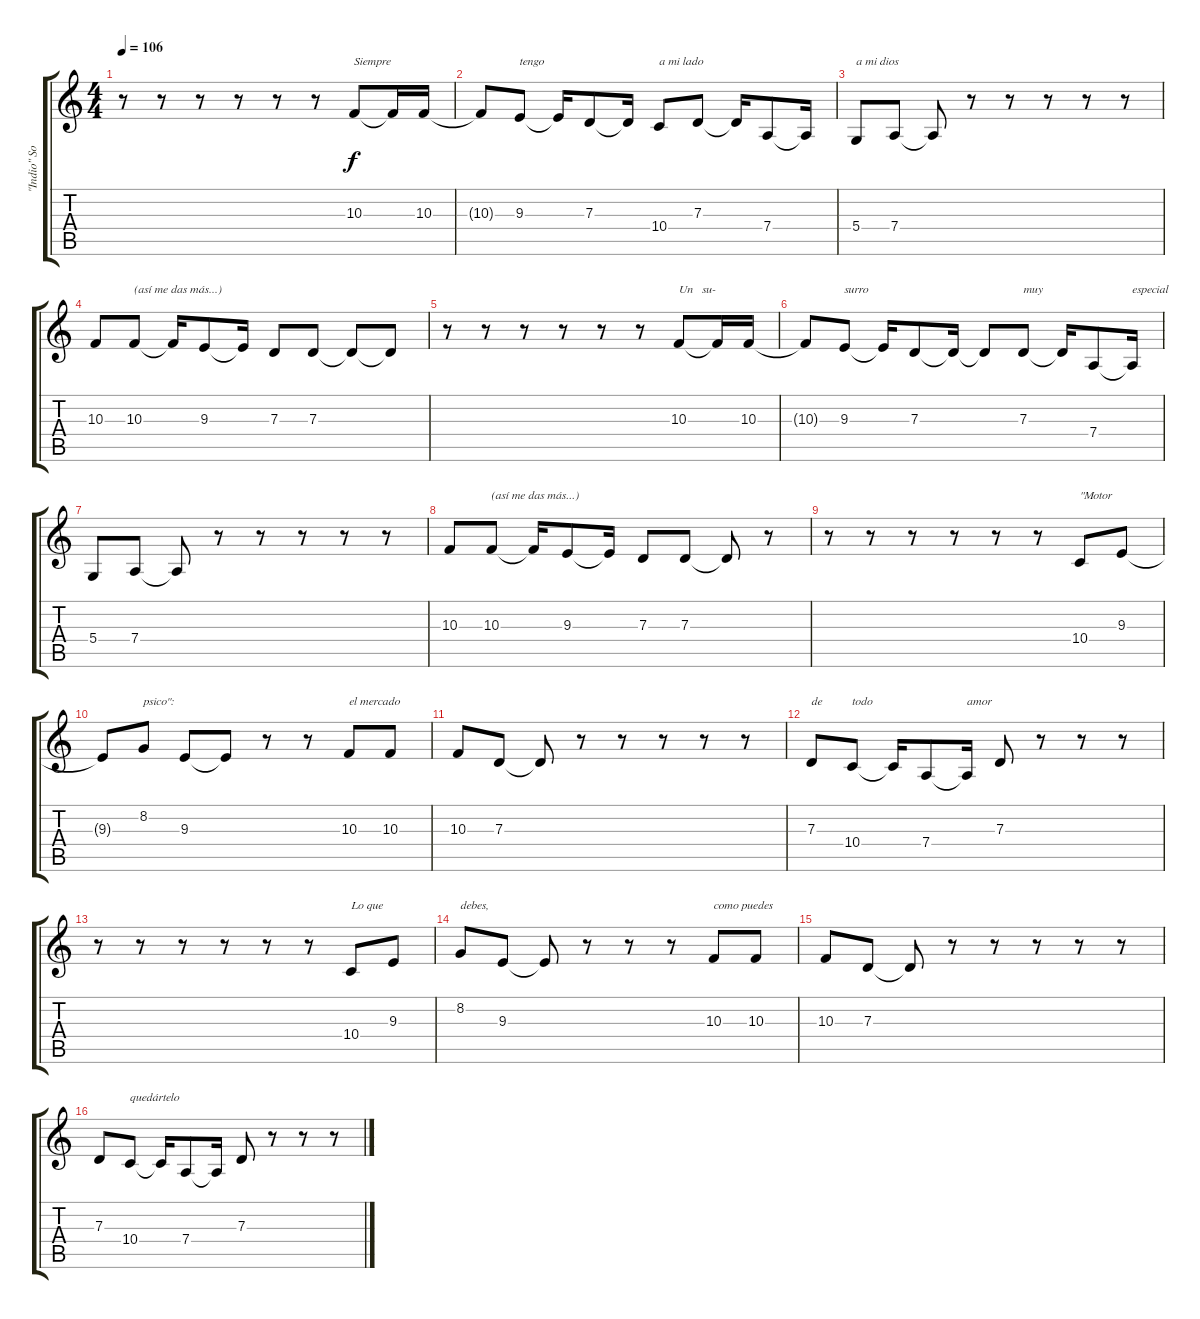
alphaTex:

\track ("\"Indio\" Solari" "\"Indio\" So") {instrument lead2sawtooth}
\staff {score tabs}
\tuning (E4 B3 G3 D3 A2 E2) {hide}
\ts (4 4)
\tempo 106
\clef g2
\ks c
r.8{dy f} r.8 r.8 r.8 r.8 r.8 10.3.8{txt "Siempre"} 10.3{t}.16 10.3.16 |
10.3{t}.8 9.3.8{txt "tengo"} 9.3{t}.16 7.3.8 7.3{t}.16 10.4.8{txt "a mi lado"} 7.3.8 7.3{t}.16 7.4.8 7.4{t}.16 |
5.4.8{txt "a mi dios"} 7.4.8 7.4{t}.8 r.8 r.8 r.8 r.8 r.8 |
10.3.8 10.3.8{txt "(así me das más...) "} 10.3{t}.16 9.3.8 9.3{t}.16 7.3.8 7.3.8 7.3{t}.8 7.3{t}.8 |
r.8 r.8 r.8 r.8 r.8 r.8 10.3.8{txt "Un   su-"} 10.3{t}.16 10.3.16 |
10.3{t}.8 9.3.8{txt "surro"} 9.3{t}.16 7.3.8 7.3{t}.16 7.3{t}.8 7.3.8{txt "muy"} 7.3{t}.16 7.4.8 7.4{t}.16{txt "especial"} |
5.4.8 7.4.8 7.4{t}.8 r.8 r.8 r.8 r.8 r.8 |
10.3.8 10.3.8{txt "(así me das más...) "} 10.3{t}.16 9.3.8 9.3{t}.16 7.3.8 7.3.8 7.3{t}.8 r.8 |
r.8 r.8 r.8 r.8 r.8 r.8 10.4.8{txt "\"Motor"} 9.3.8 |
9.3{t}.8 8.2.8{txt "psico\": "} 9.3.8 9.3{t}.8 r.8 r.8 10.3.8{txt "el mercado"} 10.3.8 |
10.3.8 7.3.8 7.3{t}.8 r.8 r.8 r.8 r.8 r.8 |
7.3.8{txt "de"} 10.4.8{txt "todo"} 10.4{t}.16 7.4.8 7.4{t}.16{txt "amor"} 7.3.8 r.8 r.8 r.8 |
r.8 r.8 r.8 r.8 r.8 r.8 10.4.8{txt "Lo que"} 9.3.8 |
8.2.8{txt "debes,"} 9.3.8 9.3{t}.8 r.8 r.8 r.8 10.3.8{txt "como puedes"} 10.3.8 |
10.3.8 7.3.8 7.3{t}.8 r.8 r.8 r.8 r.8 r.8 |
7.3.8 10.4.8{txt "quedártelo"} 10.4{t}.16 7.4.8 7.4{t}.16 7.3.8 r.8 r.8 r.8
